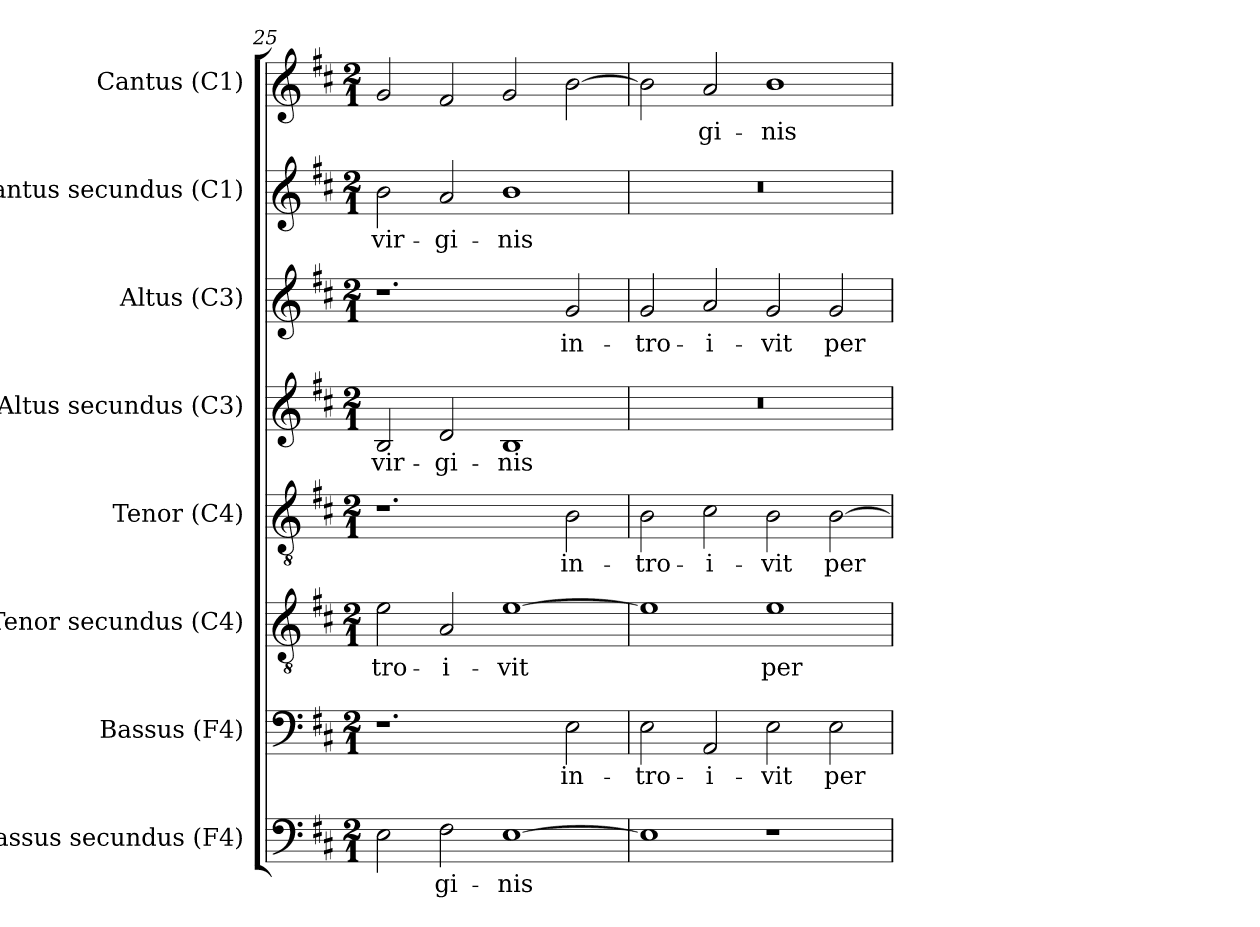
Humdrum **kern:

**kern	**text	**kern	**text	**kern	**text	**kern	**text	**kern	**text	**kern	**text	**kern	**text	**kern	**text
*part8	*part8	*part7	*part7	*part6	*part6	*part5	*part5	*part4	*part4	*part3	*part3	*part2	*part2	*part1	*part1
*staff8	*staff8	*staff7	*staff7	*staff6	*staff6	*staff5	*staff5	*staff4	*staff4	*staff3	*staff3	*staff2	*staff2	*staff1	*staff1
*I"Bassus secundus (F4)	*	*I"Bassus (F4)	*	*I"Tenor secundus (C4)	*	*I"Tenor (C4)	*	*I"Altus secundus (C3)	*	*I"Altus (C3)	*	*I"Cantus secundus (C1)	*	*I"Cantus (C1)	*
*I'B2	*	*I'B.	*	*I'T2	*	*I'T.	*	*I'A2	*	*I'A.	*	*I'C2	*	*I'C.	*
*clefF4	*	*clefF4	*	*clefGv2	*	*clefGv2	*	*clefG2	*	*clefG2	*	*clefG2	*	*clefG2	*
*	*	*	*	*	*	*ITrd7c12	*	*	*	*	*	*	*	*	*
*k[f#c#]	*	*k[f#c#]	*	*k[f#c#]	*	*k[f#c#]	*	*k[f#c#]	*	*k[f#c#]	*	*k[f#c#]	*	*k[f#c#]	*
*D:	*	*D:	*	*D:	*	*D:	*	*D:	*	*D:	*	*D:	*	*D:	*
*M2/1	*	*M2/1	*	*M2/1	*	*M2/1	*	*M2/1	*	*M2/1	*	*M2/1	*	*M2/1	*
=25	=25	=25	=25	=25	=25	=25	=25	=25	=25	=25	=25	=25	=25	=25	=25
!	!	!	!	!	!LO:LY:b:color=#000000	!	!	!	!	!	!	!	!	!	!
!	!	!	!	!	!	!	!	!	!LO:LY:b:color=#000000	!	!	!	!	!	!
!	!	!	!	!	!	!	!	!	!	!	!	!	!LO:LY:b:color=#000000	!	!
2Ei\	.	1.r	.	2ei\	-tro-	1.r	.	2Bi/	vir-	1.r	.	2bi\	vir-	2gi/	.
!	!LO:LY:b:color=#000000	!	!	!	!	!	!	!	!	!	!	!	!	!	!
!	!	!	!	!	!LO:LY:b:color=#000000	!	!	!	!	!	!	!	!	!	!
!	!	!	!	!	!	!	!	!	!LO:LY:b:color=#000000	!	!	!	!	!	!
!	!	!	!	!	!	!	!	!	!	!	!	!	!LO:LY:b:color=#000000	!	!
2F#i\	-gi-	.	.	2Ai/	-i-	.	.	2di/	-gi-	.	.	2ai/	-gi-	2f#i/	.
!	!LO:LY:b:color=#000000	!	!	!	!	!	!	!	!	!	!	!	!	!	!
!	!	!	!	!	!LO:LY:b:color=#000000	!	!	!	!	!	!	!	!	!	!
!	!	!	!	!	!	!	!	!	!LO:LY:b:color=#000000	!	!	!	!	!	!
!	!	!	!	!	!	!	!	!	!	!	!	!	!LO:LY:b:color=#000000	!	!
[1Ei	-nis	.	.	[1ei	-vit	.	.	1Bi	-nis	.	.	1bi	-nis	2gi/	.
!	!	!	!LO:LY:b:color=#000000	!	!	!	!	!	!	!	!	!	!	!	!
!	!	!	!	!	!	!	!LO:LY:b:color=#000000	!	!	!	!	!	!	!	!
!	!	!	!	!	!	!	!	!	!	!	!LO:LY:b:color=#000000	!	!	!	!
.	.	2Ei\	in-	.	.	2BBi\	in-	.	.	2gi/	in-	.	.	[2bi\	.
=26	=26	=26	=26	=26	=26	=26	=26	=26	=26	=26	=26	=26	=26	=26	=26
!	!	!	!LO:LY:b:color=#000000	!	!	!	!	!	!	!	!	!	!	!	!
!	!	!	!	!	!	!	!LO:LY:b:color=#000000	!LO:N:vis=1	!	!	!	!	!	!	!
!	!	!	!	!	!	!	!	!	!	!	!LO:LY:b:color=#000000	!LO:N:vis=1	!	!	!
1Ei]	.	2Ei\	-tro-	1ei]	.	2BBi\	-tro-	0r	.	2gi/	-tro-	0r	.	2bi\]	.
!	!	!	!LO:LY:b:color=#000000	!	!	!	!	!	!	!	!	!	!	!	!
!	!	!	!	!	!	!	!LO:LY:b:color=#000000	!	!	!	!	!	!	!	!
!	!	!	!	!	!	!	!	!	!	!	!LO:LY:b:color=#000000	!	!	!	!
!	!	!	!	!	!	!	!	!	!	!	!	!	!	!	!LO:LY:b:color=#000000
.	.	2AAi/	-i-	.	.	2C#i\	-i-	.	.	2ai/	-i-	.	.	2ai/	-gi-
!	!	!	!LO:LY:b:color=#000000	!	!	!	!	!	!	!	!	!	!	!	!
!	!	!	!	!	!LO:LY:b:color=#000000	!	!	!	!	!	!	!	!	!	!
!	!	!	!	!	!	!	!LO:LY:b:color=#000000	!	!	!	!	!	!	!	!
!	!	!	!	!	!	!	!	!	!	!	!LO:LY:b:color=#000000	!	!	!	!
!	!	!	!	!	!	!	!	!	!	!	!	!	!	!	!LO:LY:b:color=#000000
1r	.	2Ei\	-vit	1ei	per	2BBi\	-vit	.	.	2gi/	-vit	.	.	1bi	-nis
!	!	!	!LO:LY:b:color=#000000	!	!	!	!	!	!	!	!	!	!	!	!
!	!	!	!	!	!	!	!LO:LY:b:color=#000000	!	!	!	!	!	!	!	!
!	!	!	!	!	!	!	!	!	!	!	!LO:LY:b:color=#000000	!	!	!	!
.	.	2Ei\	per	.	.	[2BBi\	per	.	.	2gi/	per	.	.	.	.
=	=	=	=	=	=	=	=	=	=	=	=	=	=	=	=
*-	*-	*-	*-	*-	*-	*-	*-	*-	*-	*-	*-	*-	*-	*-	*-
